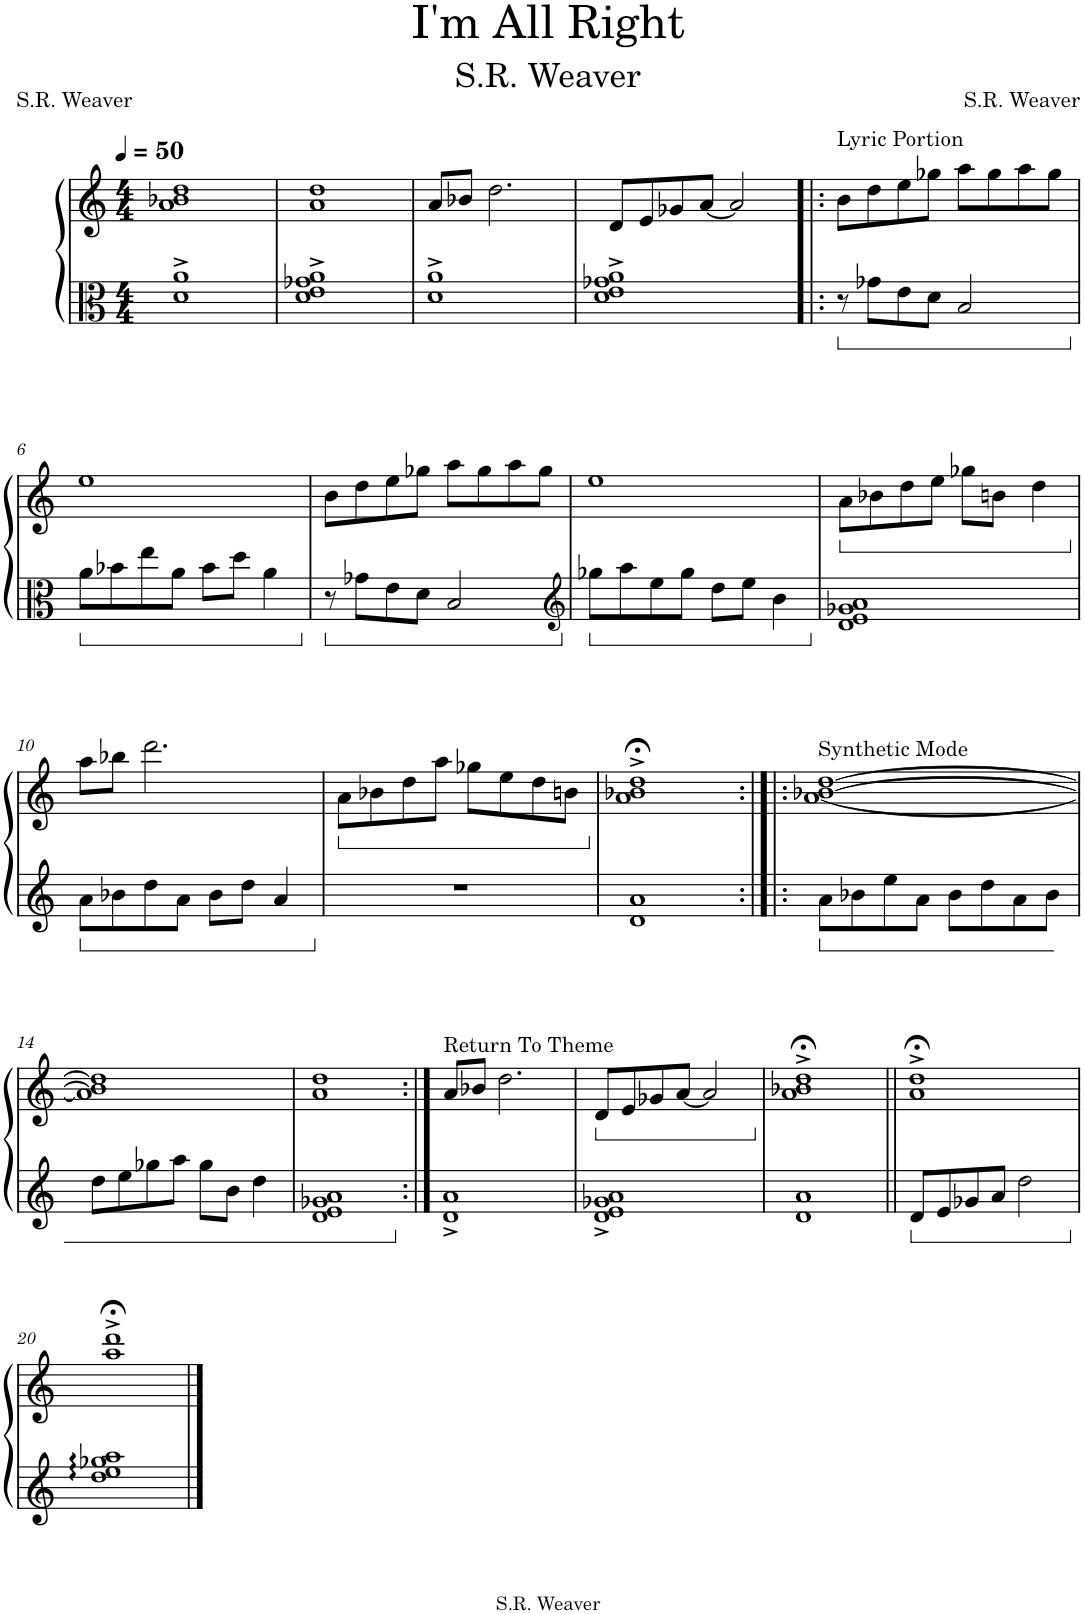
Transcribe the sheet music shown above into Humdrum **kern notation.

**kern	**kern
*part1	*part1
*staff2	*staff1
*I"Piano	*
*I'Pno.	*
*clefC3	*clefG2
*k[]	*k[]
*M4/4	*M4/4
*MM50	*MM50
=1	=1
1d^ 1a^	1a 1b-X 1dd
=2	=2
1d^ 1e^ 1g-X^ 1a^	1a 1dd
=3	=3
1d^ 1a^	8a/L
.	8b-X/J
.	2.dd\
=4	=4
1d^ 1e^ 1g-X^ 1a^	8d/L
.	8e/
.	8g-X/
.	[8a/J
.	2a/]
=5!|:	=5!|:
!	!LO:TX:a:t=Lyric Portion
8r	8b\L
8g-X\L	8dd\
8e\	8ee\
8d\J	8gg-X\J
2B/	8aa\L
.	8gg-\
.	8aa\
.	8gg-\J
!!LO:LB:g=z
=6	=6
8a\L	1ee
8b-X\	.
8ee\	.
8a\J	.
8b-\L	.
8dd\J	.
4a\	.
=7	=7
8r	8b\L
8g-X\L	8dd\
8e\	8ee\
8d\J	8gg-X\J
2B/	8aa\L
.	8gg-\
.	8aa\
.	8gg-\J
=8	=8
*clefG2	*
8gg-X\L	1ee
8aa\	.
8ee\	.
8gg-\J	.
8dd\L	.
8ee\J	.
4b\	.
=9	=9
*	*ped
1d 1e 1g-X 1a	8a\L
.	8b-X\
.	8dd\
.	8ee\J
.	8gg-X\L
.	8bn\J
.	4dd\
!!LO:LB:g=z
=10	=10
*	*Xped
8a\L	8aa\L
8b-X\	8bb-X\J
8dd\	2.ddd\
8a\J	.
8b-\L	.
8dd\J	.
4a/	.
=11	=11
*	*ped
1r	8a\L
.	8b-X\
.	8dd\
.	8aa\J
.	8gg-X\L
.	8ee\
.	8dd\
.	8bn\J
=12	=12
*	*Xped
1d 1a	1a;<^ 1b-X;<^ 1dd;<^
=13:|!|:	=13:|!|:
!	!LO:TX:a:t=Synthetic Mode
8a\L	[1a [1b-X [1dd
8b-X\	.
8ee\	.
8a\J	.
8b-\L	.
8dd\	.
8a\	.
8b-\J	.
!!LO:LB:g=z
=14	=14
8dd\L	1a] 1b-] 1dd]
8ee\	.
8gg-X\	.
8aa\J	.
8gg-\L	.
8b\J	.
4dd\	.
=15	=15
1d 1e 1g-X 1a	1a 1dd
=16:|!	=16:|!
!	!LO:TX:a:t=Return To Theme
1d^ 1a^	8a/L
.	8b-X/J
.	2.dd\
=17	=17
*	*ped
1d^ 1e^ 1g-X^ 1a^	8d/L
.	8e/
.	8g-X/
.	[8a/J
.	2a/]
=18	=18
*	*Xped
1d 1a	1a;<^ 1b-X;<^ 1dd;<^
=19||	=19||
8d/L	1a;<^ 1dd;<^
8e/	.
8g-X/	.
8a/J	.
2dd\	.
!!LO:LB:g=z
=20	=20
1dd: 1ee: 1gg-X: 1aa:	1aa;<^ 1ddd;<^
==	==
*-	*-
